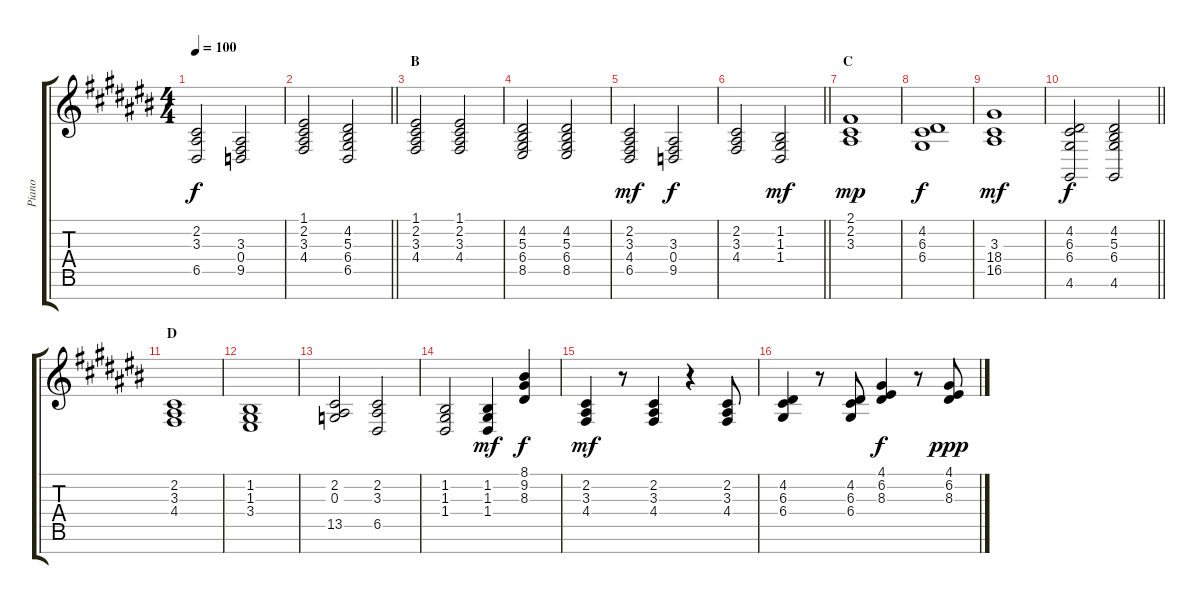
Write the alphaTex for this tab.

\track ("Piano" "Piano") {instrument acousticgrandpiano}
\staff {score tabs}
\tuning (E4 B3 G3 D3 A2 E2 B1) {hide}
\ts (4 4)
\tempo 100
\clef g2
\ks c#
(2.2 3.3 6.5).2{dy f} (3.3 0.4 9.5).2 |
\barLineRight lightlight
(1.1 2.2 3.3 4.4).2 (4.2 5.3 6.4 6.5).2 |
\section ("" "B")
(1.1 2.2 3.3 4.4).2{balance 3} (1.1 2.2 3.3 4.4).2 |
(4.2 5.3 6.4 8.5).2 (4.2 5.3 6.4 8.5).2 |
(2.2 3.3 4.4 6.5).2{dy mf} (3.3 0.4 9.5).2{dy f} |
\barLineRight lightlight
(2.2 3.3 4.4).2 (1.2 1.3 1.4).2{dy mf} |
\section ("" "C")
(2.1 2.2 3.3).1{dy mp} |
(4.2 6.3 6.4).1{dy f} |
(3.3 18.4 16.5).1{dy mf} |
\barLineRight lightlight
(4.2 6.3 6.4 4.6).2{dy f} (4.2 5.3 6.4 4.6).2 |
\section ("" "D")
(2.2 3.3 4.4).1 |
(1.2 1.3 3.4).1 |
(2.2 0.3 13.5).2 (2.2 3.3 6.5).2 |
(1.2 1.3 1.4).2 (1.2 1.3 1.4).4{dy mf} (8.1 9.2 8.3).4{dy f} |
(2.2 3.3 4.4).4{dy mf} r.8 (2.2 3.3 4.4).4 r.4 (2.2 3.3 4.4).8 |
(4.2 6.3 6.4).4 r.8 (4.2 6.3 6.4).8 (4.1 6.2 8.3).4{dy f} r.8 (4.1 6.2 8.3).8{dy ppp}
